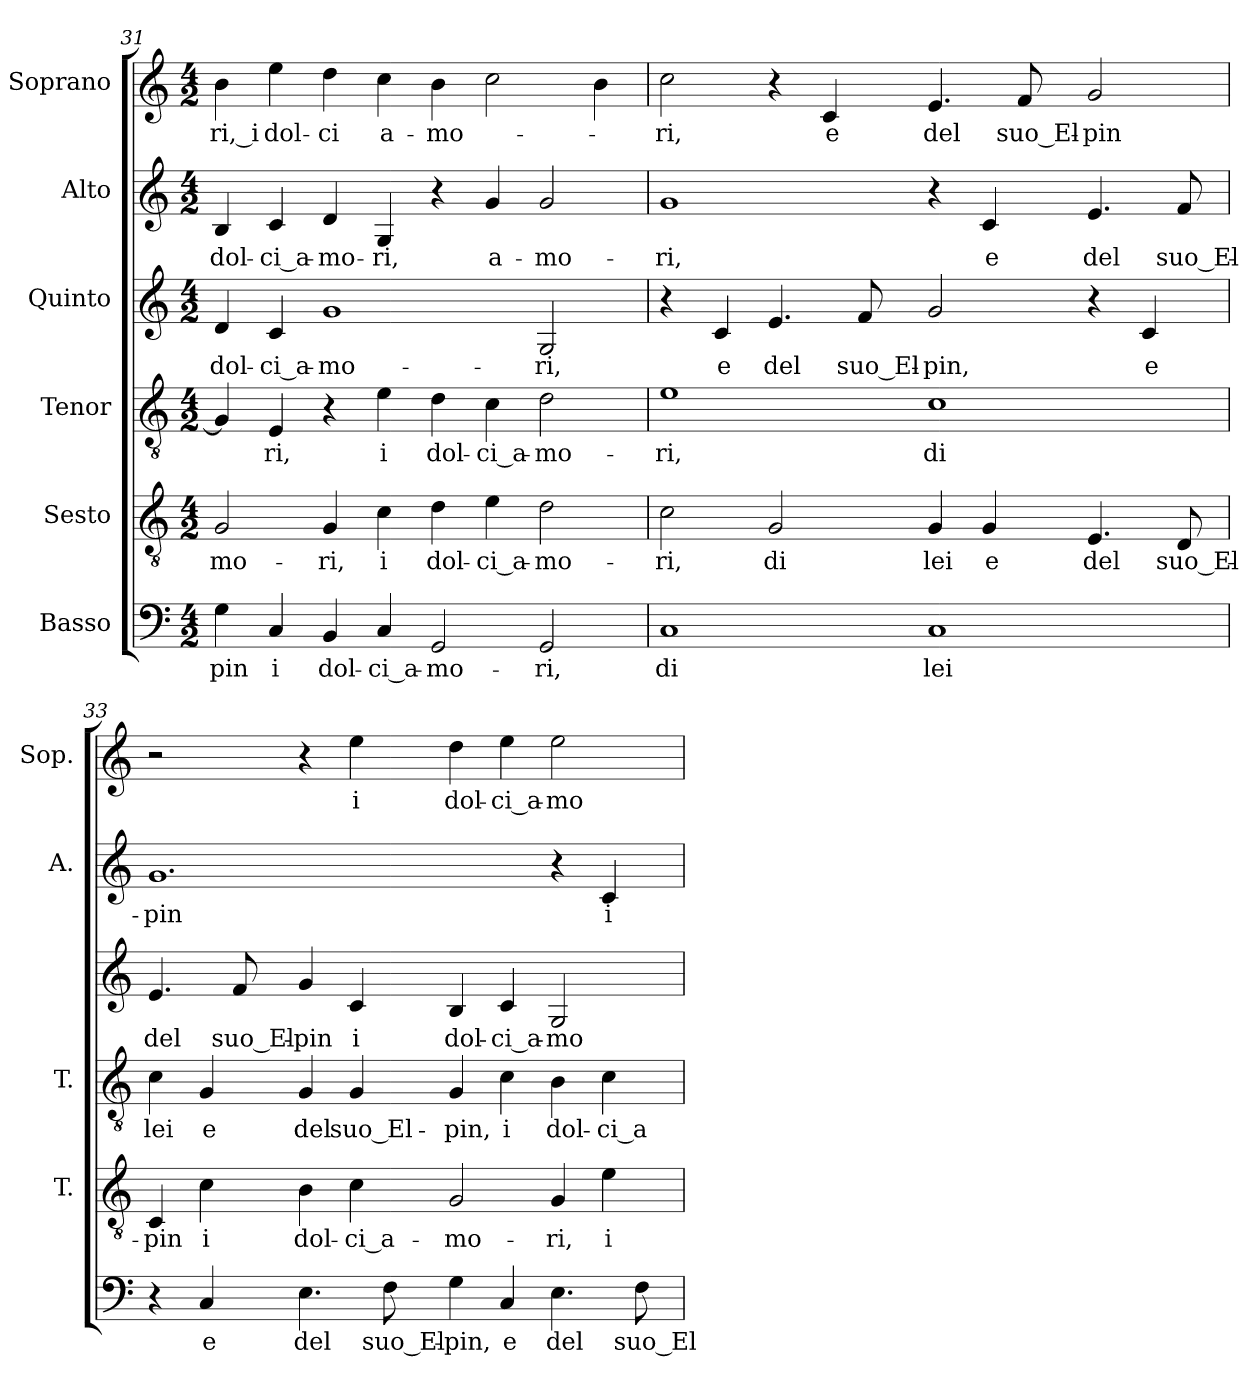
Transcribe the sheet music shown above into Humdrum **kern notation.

**kern	**text	**kern	**text	**kern	**text	**kern	**text	**kern	**text	**kern	**text
*part6	*part6	*part5	*part5	*part4	*part4	*part3	*part3	*part2	*part2	*part1	*part1
*staff6	*staff6	*staff5	*staff5	*staff4	*staff4	*staff3	*staff3	*staff2	*staff2	*staff1	*staff1
*I"Basso	*	*I"Sesto	*	*I"Tenor	*	*I"Quinto	*	*I"Alto	*	*I"Soprano	*
*	*	*I'T.	*	*I'T.	*	*	*	*I'A.	*	*I'Sop.	*
*clefF4	*	*clefGv2	*	*clefGv2	*	*clefG2	*	*clefG2	*	*clefG2	*
*	*	*ITrd7c12	*	*ITrd7c12	*	*	*	*	*	*	*
*k[]	*	*k[]	*	*k[]	*	*k[]	*	*k[]	*	*k[]	*
*C:	*	*C:	*	*C:	*	*C:	*	*C:	*	*C:	*
*M4/2	*	*M4/2	*	*M4/2	*	*M4/2	*	*M4/2	*	*M4/2	*
=31	=31	=31	=31	=31	=31	=31	=31	=31	=31	=31	=31
!	!LO:LY:b:color=#000000	!	!	!	!	!	!	!	!	!	!
!	!	!	!LO:LY:b:color=#000000	!	!	!	!	!	!	!	!
!	!	!	!	!	!	!	!LO:LY:b:color=#000000	!	!	!	!
!	!	!	!	!	!	!	!	!	!LO:LY:b:color=#000000	!	!
!	!	!	!	!	!	!	!	!	!	!	!LO:LY:b:color=#000000
4Gi\	-pin	2GGi/	-mo-	4GGi/]	.	4di/	dol-	4Bi/	dol-	4bi\	-ri,_i
!	!LO:LY:b:color=#000000	!	!	!	!	!	!	!	!	!	!
!	!	!	!	!	!LO:LY:b:color=#000000	!	!	!	!	!	!
!	!	!	!	!	!	!	!LO:LY:b:color=#000000	!	!	!	!
!	!	!	!	!	!	!	!	!	!LO:LY:b:color=#000000	!	!
!	!	!	!	!	!	!	!	!	!	!	!LO:LY:b:color=#000000
4Ci/	i	.	.	4EEi/	-ri,	4ci/	-ci_a-	4ci/	-ci_a-	4eei\	dol-
!	!LO:LY:b:color=#000000	!	!	!	!	!	!	!	!	!	!
!	!	!	!LO:LY:b:color=#000000	!	!	!	!	!	!	!	!
!	!	!	!	!	!	!	!LO:LY:b:color=#000000	!	!	!	!
!	!	!	!	!	!	!	!	!	!LO:LY:b:color=#000000	!	!
!	!	!	!	!	!	!	!	!	!	!	!LO:LY:b:color=#000000
4BBi/	dol-	4GGi/	-ri,	4r	.	1gi	-mo-	4di/	-mo-	4ddi\	-ci
!	!LO:LY:b:color=#000000	!	!	!	!	!	!	!	!	!	!
!	!	!	!LO:LY:b:color=#000000	!	!	!	!	!	!	!	!
!	!	!	!	!	!LO:LY:b:color=#000000	!	!	!	!	!	!
!	!	!	!	!	!	!	!	!	!LO:LY:b:color=#000000	!	!
!	!	!	!	!	!	!	!	!	!	!	!LO:LY:b:color=#000000
4Ci/	-ci_a-	4Ci\	i	4Ei\	i	.	.	4Gi/	-ri,	4cci\	a-
!	!LO:LY:b:color=#000000	!	!	!	!	!	!	!	!	!	!
!	!	!	!LO:LY:b:color=#000000	!	!	!	!	!	!	!	!
!	!	!	!	!	!LO:LY:b:color=#000000	!	!	!	!	!	!
!	!	!	!	!	!	!	!	!	!	!	!LO:LY:b:color=#000000
2GGi/	-mo-	4Di\	dol-	4Di\	dol-	.	.	4r	.	4bi\	-mo-
!	!	!	!LO:LY:b:color=#000000	!	!	!	!	!	!	!	!
!	!	!	!	!	!LO:LY:b:color=#000000	!	!	!	!	!	!
!	!	!	!	!	!	!	!	!	!LO:LY:b:color=#000000	!	!
.	.	4Ei\	-ci_a-	4Ci\	-ci_a-	.	.	4gi/	a-	2cci\	.
!	!LO:LY:b:color=#000000	!	!	!	!	!	!	!	!	!	!
!	!	!	!LO:LY:b:color=#000000	!	!	!	!	!	!	!	!
!	!	!	!	!	!LO:LY:b:color=#000000	!	!	!	!	!	!
!	!	!	!	!	!	!	!LO:LY:b:color=#000000	!	!	!	!
!	!	!	!	!	!	!	!	!	!LO:LY:b:color=#000000	!	!
2GGi/	-ri,	2Di\	-mo-	2Di\	-mo-	2Gi/	-ri,	2gi/	-mo-	.	.
.	.	.	.	.	.	.	.	.	.	4bi\	.
!!LO:LB:g=z
=32	=32	=32	=32	=32	=32	=32	=32	=32	=32	=32	=32
!	!LO:LY:b:color=#000000	!	!	!	!	!	!	!	!	!	!
!	!	!	!LO:LY:b:color=#000000	!	!	!	!	!	!	!	!
!	!	!	!	!	!LO:LY:b:color=#000000	!	!	!	!	!	!
!	!	!	!	!	!	!	!	!	!LO:LY:b:color=#000000	!	!
!	!	!	!	!	!	!	!	!	!	!	!LO:LY:b:color=#000000
1Ci	di	2Ci\	-ri,	1Ei	-ri,	4r	.	1gi	-ri,	2cci\	-ri,
!	!	!	!	!	!	!	!LO:LY:b:color=#000000	!	!	!	!
.	.	.	.	.	.	4ci/	e	.	.	.	.
!	!	!	!LO:LY:b:color=#000000	!	!	!	!	!	!	!	!
!	!	!	!	!	!	!	!LO:LY:b:color=#000000	!	!	!	!
.	.	2GGi/	di	.	.	4.ei/	del	.	.	4r	.
!	!	!	!	!	!	!	!	!	!	!	!LO:LY:b:color=#000000
.	.	.	.	.	.	.	.	.	.	4ci/	e
!	!	!	!	!	!	!	!LO:LY:b:color=#000000	!	!	!	!
.	.	.	.	.	.	8fi/	suo_El-	.	.	.	.
!	!LO:LY:b:color=#000000	!	!	!	!	!	!	!	!	!	!
!	!	!	!LO:LY:b:color=#000000	!	!	!	!	!	!	!	!
!	!	!	!	!	!LO:LY:b:color=#000000	!	!	!	!	!	!
!	!	!	!	!	!	!	!LO:LY:b:color=#000000	!	!	!	!
!	!	!	!	!	!	!	!	!	!	!	!LO:LY:b:color=#000000
1Ci	lei	4GGi/	lei	1Ci	di	2gi/	-pin,	4r	.	4.ei/	del
!	!	!	!LO:LY:b:color=#000000	!	!	!	!	!	!	!	!
!	!	!	!	!	!	!	!	!	!LO:LY:b:color=#000000	!	!
.	.	4GGi/	e	.	.	.	.	4ci/	e	.	.
!	!	!	!	!	!	!	!	!	!	!	!LO:LY:b:color=#000000
.	.	.	.	.	.	.	.	.	.	8fi/	suo_El-
!	!	!	!LO:LY:b:color=#000000	!	!	!	!	!	!	!	!
!	!	!	!	!	!	!	!	!	!LO:LY:b:color=#000000	!	!
!	!	!	!	!	!	!	!	!	!	!	!LO:LY:b:color=#000000
.	.	4.EEi/	del	.	.	4r	.	4.ei/	del	2gi/	-pin
!	!	!	!	!	!	!	!LO:LY:b:color=#000000	!	!	!	!
.	.	.	.	.	.	4ci/	e	.	.	.	.
!	!	!	!LO:LY:b:color=#000000	!	!	!	!	!	!	!	!
!	!	!	!	!	!	!	!	!	!LO:LY:b:color=#000000	!	!
.	.	8DDi/	suo_El-	.	.	.	.	8fi/	suo_El-	.	.
=33	=33	=33	=33	=33	=33	=33	=33	=33	=33	=33	=33
!	!	!	!LO:LY:b:color=#000000	!	!	!	!	!	!	!	!
!	!	!	!	!	!LO:LY:b:color=#000000	!	!	!	!	!	!
!	!	!	!	!	!	!	!LO:LY:b:color=#000000	!	!	!	!
!	!	!	!	!	!	!	!	!	!LO:LY:b:color=#000000	!	!
4r	.	4CCi/	-pin	4Ci\	lei	4.ei/	del	1.gi	-pin	2r	.
!	!LO:LY:b:color=#000000	!	!	!	!	!	!	!	!	!	!
!	!	!	!LO:LY:b:color=#000000	!	!	!	!	!	!	!	!
!	!	!	!	!	!LO:LY:b:color=#000000	!	!	!	!	!	!
4Ci/	e	4Ci\	i	4GGi/	e	.	.	.	.	.	.
!	!	!	!	!	!	!	!LO:LY:b:color=#000000	!	!	!	!
.	.	.	.	.	.	8fi/	suo_El-	.	.	.	.
!	!LO:LY:b:color=#000000	!	!	!	!	!	!	!	!	!	!
!	!	!	!LO:LY:b:color=#000000	!	!	!	!	!	!	!	!
!	!	!	!	!	!LO:LY:b:color=#000000	!	!	!	!	!	!
!	!	!	!	!	!	!	!LO:LY:b:color=#000000	!	!	!	!
4.Ei\	del	4BBi\	dol-	4GGi/	del	4gi/	-pin	.	.	4r	.
!	!	!	!LO:LY:b:color=#000000	!	!	!	!	!	!	!	!
!	!	!	!	!	!LO:LY:b:color=#000000	!	!	!	!	!	!
!	!	!	!	!	!	!	!LO:LY:b:color=#000000	!	!	!	!
!	!	!	!	!	!	!	!	!	!	!	!LO:LY:b:color=#000000
.	.	4Ci\	-ci_a-	4GGi/	suo_El-	4ci/	i	.	.	4eei\	i
!	!LO:LY:b:color=#000000	!	!	!	!	!	!	!	!	!	!
8Fi\	suo_El-	.	.	.	.	.	.	.	.	.	.
!	!LO:LY:b:color=#000000	!	!	!	!	!	!	!	!	!	!
!	!	!	!LO:LY:b:color=#000000	!	!	!	!	!	!	!	!
!	!	!	!	!	!LO:LY:b:color=#000000	!	!	!	!	!	!
!	!	!	!	!	!	!	!LO:LY:b:color=#000000	!	!	!	!
!	!	!	!	!	!	!	!	!	!	!	!LO:LY:b:color=#000000
4Gi\	-pin,	2GGi/	-mo-	4GGi/	-pin,	4Bi/	dol-	.	.	4ddi\	dol-
!	!LO:LY:b:color=#000000	!	!	!	!	!	!	!	!	!	!
!	!	!	!	!	!LO:LY:b:color=#000000	!	!	!	!	!	!
!	!	!	!	!	!	!	!LO:LY:b:color=#000000	!	!	!	!
!	!	!	!	!	!	!	!	!	!	!	!LO:LY:b:color=#000000
4Ci/	e	.	.	4Ci\	i	4ci/	-ci_a-	.	.	4eei\	-ci_a-
!	!LO:LY:b:color=#000000	!	!	!	!	!	!	!	!	!	!
!	!	!	!LO:LY:b:color=#000000	!	!	!	!	!	!	!	!
!	!	!	!	!	!LO:LY:b:color=#000000	!	!	!	!	!	!
!	!	!	!	!	!	!	!LO:LY:b:color=#000000	!	!	!	!
!	!	!	!	!	!	!	!	!	!	!	!LO:LY:b:color=#000000
4.Ei\	del	4GGi/	-ri,	4BBi\	dol-	2Gi/	-mo-	4r	.	2eei\	-mo-
!	!	!	!LO:LY:b:color=#000000	!	!	!	!	!	!	!	!
!	!	!	!	!	!LO:LY:b:color=#000000	!	!	!	!	!	!
!	!	!	!	!	!	!	!	!	!LO:LY:b:color=#000000	!	!
.	.	4Ei\	i	4Ci\	-ci_a-	.	.	4ci/	i	.	.
!	!LO:LY:b:color=#000000	!	!	!	!	!	!	!	!	!	!
8Fi\	suo_El-	.	.	.	.	.	.	.	.	.	.
=	=	=	=	=	=	=	=	=	=	=	=
*-	*-	*-	*-	*-	*-	*-	*-	*-	*-	*-	*-
